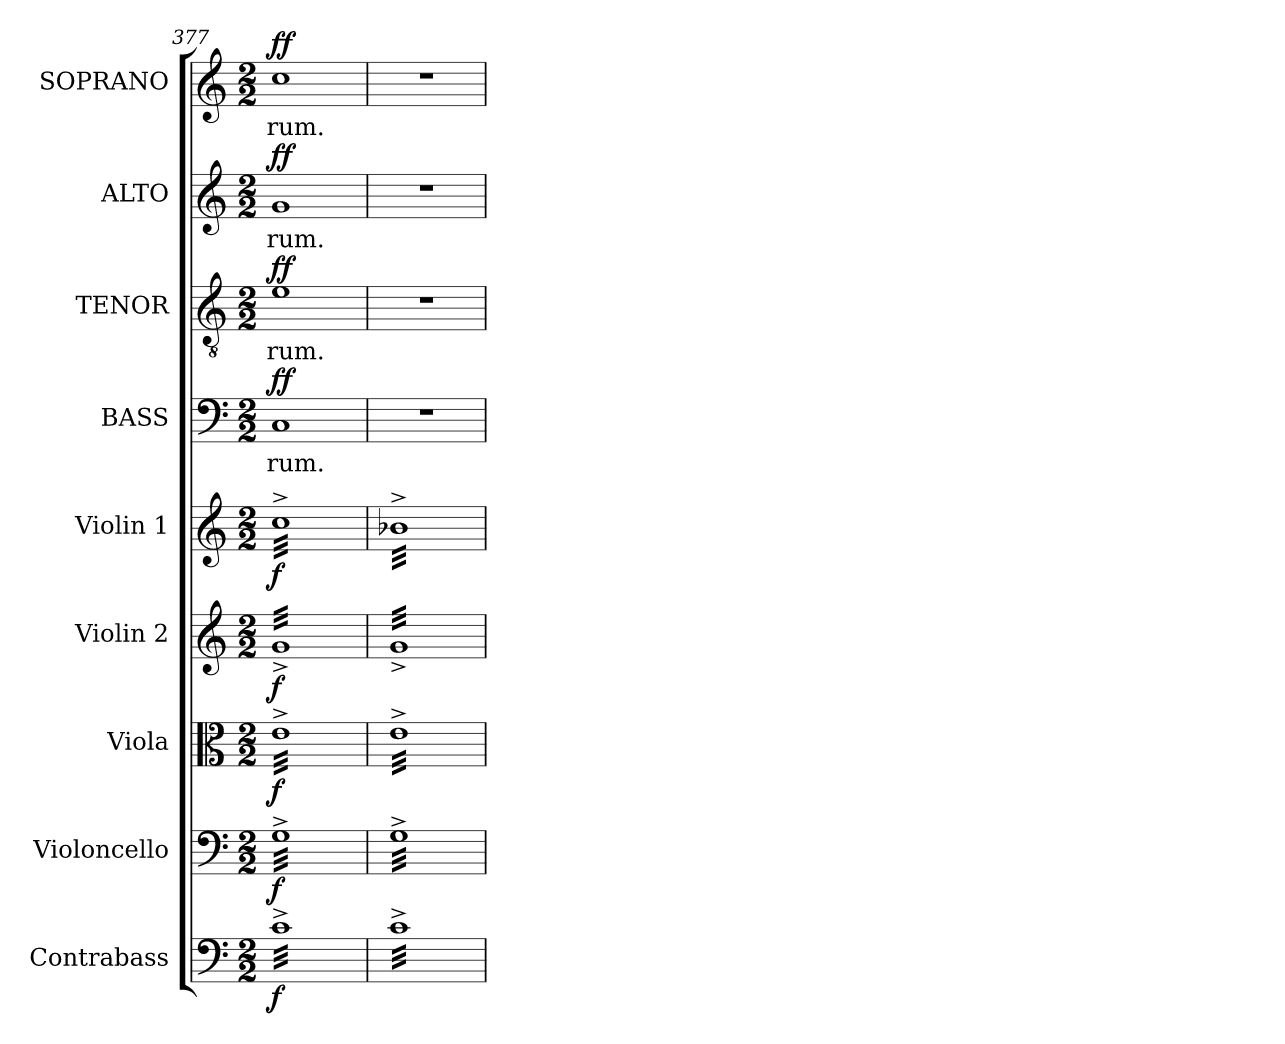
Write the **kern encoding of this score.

**kern	**dynam	**kern	**dynam	**kern	**dynam	**kern	**dynam	**kern	**dynam	**kern	**text	**dynam	**kern	**text	**dynam	**kern	**text	**dynam	**kern	**text	**dynam
*part9	*part9	*part8	*part8	*part7	*part7	*part6	*part6	*part5	*part5	*part4	*part4	*part4	*part3	*part3	*part3	*part2	*part2	*part2	*part1	*part1	*part1
*staff9	*staff9	*staff8	*staff8	*staff7	*staff7	*staff6	*staff6	*staff5	*staff5	*staff4	*staff4	*staff4	*staff3	*staff3	*staff3	*staff2	*staff2	*staff2	*staff1	*staff1	*staff1
*I"Contrabass	*	*I"Violoncello	*	*I"Viola	*	*I"Violin 2	*	*I"Violin 1	*	*I"BASS	*	*	*I"TENOR	*	*	*I"ALTO	*	*	*I"SOPRANO	*	*
*I'Cb.	*	*I'Vc.	*	*I'Vla.	*	*I'Vln. 2	*	*I'Vln. 1	*	*I'B.	*	*	*I'T.	*	*	*I'A.	*	*	*I'S.	*	*
*clefF4	*	*clefF4	*	*clefC3	*	*clefG2	*	*clefG2	*	*clefF4	*	*	*clefGv2	*	*	*clefG2	*	*	*clefG2	*	*
*ITrd7c12	*	*	*	*	*	*	*	*	*	*	*	*	*ITrd7c12	*	*	*	*	*	*	*	*
*k[]	*	*k[]	*	*k[]	*	*k[]	*	*k[]	*	*k[]	*	*	*k[]	*	*	*k[]	*	*	*k[]	*	*
*C:	*	*C:	*	*C:	*	*C:	*	*C:	*	*C:	*	*	*C:	*	*	*C:	*	*	*C:	*	*
*M2/2	*	*M2/2	*	*M2/2	*	*M2/2	*	*M2/2	*	*M2/2	*	*	*M2/2	*	*	*M2/2	*	*	*M2/2	*	*
=377	=377	=377	=377	=377	=377	=377	=377	=377	=377	=377	=377	=377	=377	=377	=377	=377	=377	=377	=377	=377	=377
!	!	!	!	!	!	!	!	!	!	!	!LO:LY:b:color=#000000	!	!	!	!	!	!	!	!	!	!
!	!	!	!	!	!	!	!	!	!	!	!	!	!	!LO:LY:b:color=#000000	!	!	!	!	!	!	!
!	!	!	!	!	!	!	!	!	!	!	!	!	!	!	!	!	!LO:LY:b:color=#000000	!	!	!	!
!	!	!	!	!	!	!	!	!	!	!	!	!	!	!	!	!	!	!	!	!LO:LY:b:color=#000000	!
*tremolo	*	*	*	*	*	*	*	*	*	*	*	*	*	*	*	*	*	*	*	*	*
*	*	*tremolo	*	*	*	*	*	*	*	*	*	*	*	*	*	*	*	*	*	*	*
*	*	*	*	*tremolo	*	*	*	*	*	*	*	*	*	*	*	*	*	*	*	*	*
*	*	*	*	*	*	*tremolo	*	*	*	*	*	*	*	*	*	*	*	*	*	*	*
*	*	*	*	*	*	*	*	*tremolo	*	*	*	*	*	*	*	*	*	*	*	*	*
32C^iLLL	f	32G^iLLL	f	32e^iLLL	f	32g^iLLL	f	32cc^iLLL	f	1Ci	-rum.	ff	1Ei	-rum.	ff	1gi	-rum.	ff	1cci	-rum.	ff
32C^i	.	32G^i	.	32e^i	.	32g^i	.	32cc^i	.	.	.	.	.	.	.	.	.	.	.	.	.
32C^i	.	32G^i	.	32e^i	.	32g^i	.	32cc^i	.	.	.	.	.	.	.	.	.	.	.	.	.
32C^i	.	32G^i	.	32e^i	.	32g^i	.	32cc^i	.	.	.	.	.	.	.	.	.	.	.	.	.
32C^i	.	32G^i	.	32e^i	.	32g^i	.	32cc^i	.	.	.	.	.	.	.	.	.	.	.	.	.
32C^i	.	32G^i	.	32e^i	.	32g^i	.	32cc^i	.	.	.	.	.	.	.	.	.	.	.	.	.
32C^i	.	32G^i	.	32e^i	.	32g^i	.	32cc^i	.	.	.	.	.	.	.	.	.	.	.	.	.
32C^i	.	32G^i	.	32e^i	.	32g^i	.	32cc^i	.	.	.	.	.	.	.	.	.	.	.	.	.
32C^i	.	32G^i	.	32e^i	.	32g^i	.	32cc^i	.	.	.	.	.	.	.	.	.	.	.	.	.
32C^i	.	32G^i	.	32e^i	.	32g^i	.	32cc^i	.	.	.	.	.	.	.	.	.	.	.	.	.
32C^i	.	32G^i	.	32e^i	.	32g^i	.	32cc^i	.	.	.	.	.	.	.	.	.	.	.	.	.
32C^i	.	32G^i	.	32e^i	.	32g^i	.	32cc^i	.	.	.	.	.	.	.	.	.	.	.	.	.
32C^i	.	32G^i	.	32e^i	.	32g^i	.	32cc^i	.	.	.	.	.	.	.	.	.	.	.	.	.
32C^i	.	32G^i	.	32e^i	.	32g^i	.	32cc^i	.	.	.	.	.	.	.	.	.	.	.	.	.
32C^i	.	32G^i	.	32e^i	.	32g^i	.	32cc^i	.	.	.	.	.	.	.	.	.	.	.	.	.
32C^i	.	32G^i	.	32e^i	.	32g^i	.	32cc^i	.	.	.	.	.	.	.	.	.	.	.	.	.
32C^i	.	32G^i	.	32e^i	.	32g^i	.	32cc^i	.	.	.	.	.	.	.	.	.	.	.	.	.
32C^i	.	32G^i	.	32e^i	.	32g^i	.	32cc^i	.	.	.	.	.	.	.	.	.	.	.	.	.
32C^i	.	32G^i	.	32e^i	.	32g^i	.	32cc^i	.	.	.	.	.	.	.	.	.	.	.	.	.
32C^i	.	32G^i	.	32e^i	.	32g^i	.	32cc^i	.	.	.	.	.	.	.	.	.	.	.	.	.
32C^i	.	32G^i	.	32e^i	.	32g^i	.	32cc^i	.	.	.	.	.	.	.	.	.	.	.	.	.
32C^i	.	32G^i	.	32e^i	.	32g^i	.	32cc^i	.	.	.	.	.	.	.	.	.	.	.	.	.
32C^i	.	32G^i	.	32e^i	.	32g^i	.	32cc^i	.	.	.	.	.	.	.	.	.	.	.	.	.
32C^i	.	32G^i	.	32e^i	.	32g^i	.	32cc^i	.	.	.	.	.	.	.	.	.	.	.	.	.
32C^i	.	32G^i	.	32e^i	.	32g^i	.	32cc^i	.	.	.	.	.	.	.	.	.	.	.	.	.
32C^i	.	32G^i	.	32e^i	.	32g^i	.	32cc^i	.	.	.	.	.	.	.	.	.	.	.	.	.
32C^i	.	32G^i	.	32e^i	.	32g^i	.	32cc^i	.	.	.	.	.	.	.	.	.	.	.	.	.
32C^i	.	32G^i	.	32e^i	.	32g^i	.	32cc^i	.	.	.	.	.	.	.	.	.	.	.	.	.
32C^i	.	32G^i	.	32e^i	.	32g^i	.	32cc^i	.	.	.	.	.	.	.	.	.	.	.	.	.
32C^i	.	32G^i	.	32e^i	.	32g^i	.	32cc^i	.	.	.	.	.	.	.	.	.	.	.	.	.
32C^i	.	32G^i	.	32e^i	.	32g^i	.	32cc^i	.	.	.	.	.	.	.	.	.	.	.	.	.
32C^iJJJ	.	32G^iJJJ	.	32e^iJJJ	.	32g^iJJJ	.	32cc^iJJJ	.	.	.	.	.	.	.	.	.	.	.	.	.
=378	=378	=378	=378	=378	=378	=378	=378	=378	=378	=378	=378	=378	=378	=378	=378	=378	=378	=378	=378	=378	=378
32C^iLLL	.	32G^iLLL	.	32e^iLLL	.	32g^iLLL	.	32b-X^iLLL	.	1r	.	.	1r	.	.	1r	.	.	1r	.	.
32C^i	.	32G^i	.	32e^i	.	32g^i	.	32b-X^i	.	.	.	.	.	.	.	.	.	.	.	.	.
32C^i	.	32G^i	.	32e^i	.	32g^i	.	32b-X^i	.	.	.	.	.	.	.	.	.	.	.	.	.
32C^i	.	32G^i	.	32e^i	.	32g^i	.	32b-X^i	.	.	.	.	.	.	.	.	.	.	.	.	.
32C^i	.	32G^i	.	32e^i	.	32g^i	.	32b-X^i	.	.	.	.	.	.	.	.	.	.	.	.	.
32C^i	.	32G^i	.	32e^i	.	32g^i	.	32b-X^i	.	.	.	.	.	.	.	.	.	.	.	.	.
32C^i	.	32G^i	.	32e^i	.	32g^i	.	32b-X^i	.	.	.	.	.	.	.	.	.	.	.	.	.
32C^i	.	32G^i	.	32e^i	.	32g^i	.	32b-X^i	.	.	.	.	.	.	.	.	.	.	.	.	.
32C^i	.	32G^i	.	32e^i	.	32g^i	.	32b-X^i	.	.	.	.	.	.	.	.	.	.	.	.	.
32C^i	.	32G^i	.	32e^i	.	32g^i	.	32b-X^i	.	.	.	.	.	.	.	.	.	.	.	.	.
32C^i	.	32G^i	.	32e^i	.	32g^i	.	32b-X^i	.	.	.	.	.	.	.	.	.	.	.	.	.
32C^i	.	32G^i	.	32e^i	.	32g^i	.	32b-X^i	.	.	.	.	.	.	.	.	.	.	.	.	.
32C^i	.	32G^i	.	32e^i	.	32g^i	.	32b-X^i	.	.	.	.	.	.	.	.	.	.	.	.	.
32C^i	.	32G^i	.	32e^i	.	32g^i	.	32b-X^i	.	.	.	.	.	.	.	.	.	.	.	.	.
32C^i	.	32G^i	.	32e^i	.	32g^i	.	32b-X^i	.	.	.	.	.	.	.	.	.	.	.	.	.
32C^i	.	32G^i	.	32e^i	.	32g^i	.	32b-X^i	.	.	.	.	.	.	.	.	.	.	.	.	.
32C^i	.	32G^i	.	32e^i	.	32g^i	.	32b-X^i	.	.	.	.	.	.	.	.	.	.	.	.	.
32C^i	.	32G^i	.	32e^i	.	32g^i	.	32b-X^i	.	.	.	.	.	.	.	.	.	.	.	.	.
32C^i	.	32G^i	.	32e^i	.	32g^i	.	32b-X^i	.	.	.	.	.	.	.	.	.	.	.	.	.
32C^i	.	32G^i	.	32e^i	.	32g^i	.	32b-X^i	.	.	.	.	.	.	.	.	.	.	.	.	.
32C^i	.	32G^i	.	32e^i	.	32g^i	.	32b-X^i	.	.	.	.	.	.	.	.	.	.	.	.	.
32C^i	.	32G^i	.	32e^i	.	32g^i	.	32b-X^i	.	.	.	.	.	.	.	.	.	.	.	.	.
32C^i	.	32G^i	.	32e^i	.	32g^i	.	32b-X^i	.	.	.	.	.	.	.	.	.	.	.	.	.
32C^i	.	32G^i	.	32e^i	.	32g^i	.	32b-X^i	.	.	.	.	.	.	.	.	.	.	.	.	.
32C^i	.	32G^i	.	32e^i	.	32g^i	.	32b-X^i	.	.	.	.	.	.	.	.	.	.	.	.	.
32C^i	.	32G^i	.	32e^i	.	32g^i	.	32b-X^i	.	.	.	.	.	.	.	.	.	.	.	.	.
32C^i	.	32G^i	.	32e^i	.	32g^i	.	32b-X^i	.	.	.	.	.	.	.	.	.	.	.	.	.
32C^i	.	32G^i	.	32e^i	.	32g^i	.	32b-X^i	.	.	.	.	.	.	.	.	.	.	.	.	.
32C^i	.	32G^i	.	32e^i	.	32g^i	.	32b-X^i	.	.	.	.	.	.	.	.	.	.	.	.	.
32C^i	.	32G^i	.	32e^i	.	32g^i	.	32b-X^i	.	.	.	.	.	.	.	.	.	.	.	.	.
32C^i	.	32G^i	.	32e^i	.	32g^i	.	32b-X^i	.	.	.	.	.	.	.	.	.	.	.	.	.
32C^iJJJ	.	32G^iJJJ	.	32e^iJJJ	.	32g^iJJJ	.	32b-X^iJJJ	.	.	.	.	.	.	.	.	.	.	.	.	.
*	*	*	*	*	*	*	*	*Xtremolo	*	*	*	*	*	*	*	*	*	*	*	*	*
*	*	*	*	*	*	*Xtremolo	*	*	*	*	*	*	*	*	*	*	*	*	*	*	*
*	*	*	*	*Xtremolo	*	*	*	*	*	*	*	*	*	*	*	*	*	*	*	*	*
*	*	*Xtremolo	*	*	*	*	*	*	*	*	*	*	*	*	*	*	*	*	*	*	*
*Xtremolo	*	*	*	*	*	*	*	*	*	*	*	*	*	*	*	*	*	*	*	*	*
=	=	=	=	=	=	=	=	=	=	=	=	=	=	=	=	=	=	=	=	=	=
*-	*-	*-	*-	*-	*-	*-	*-	*-	*-	*-	*-	*-	*-	*-	*-	*-	*-	*-	*-	*-	*-
